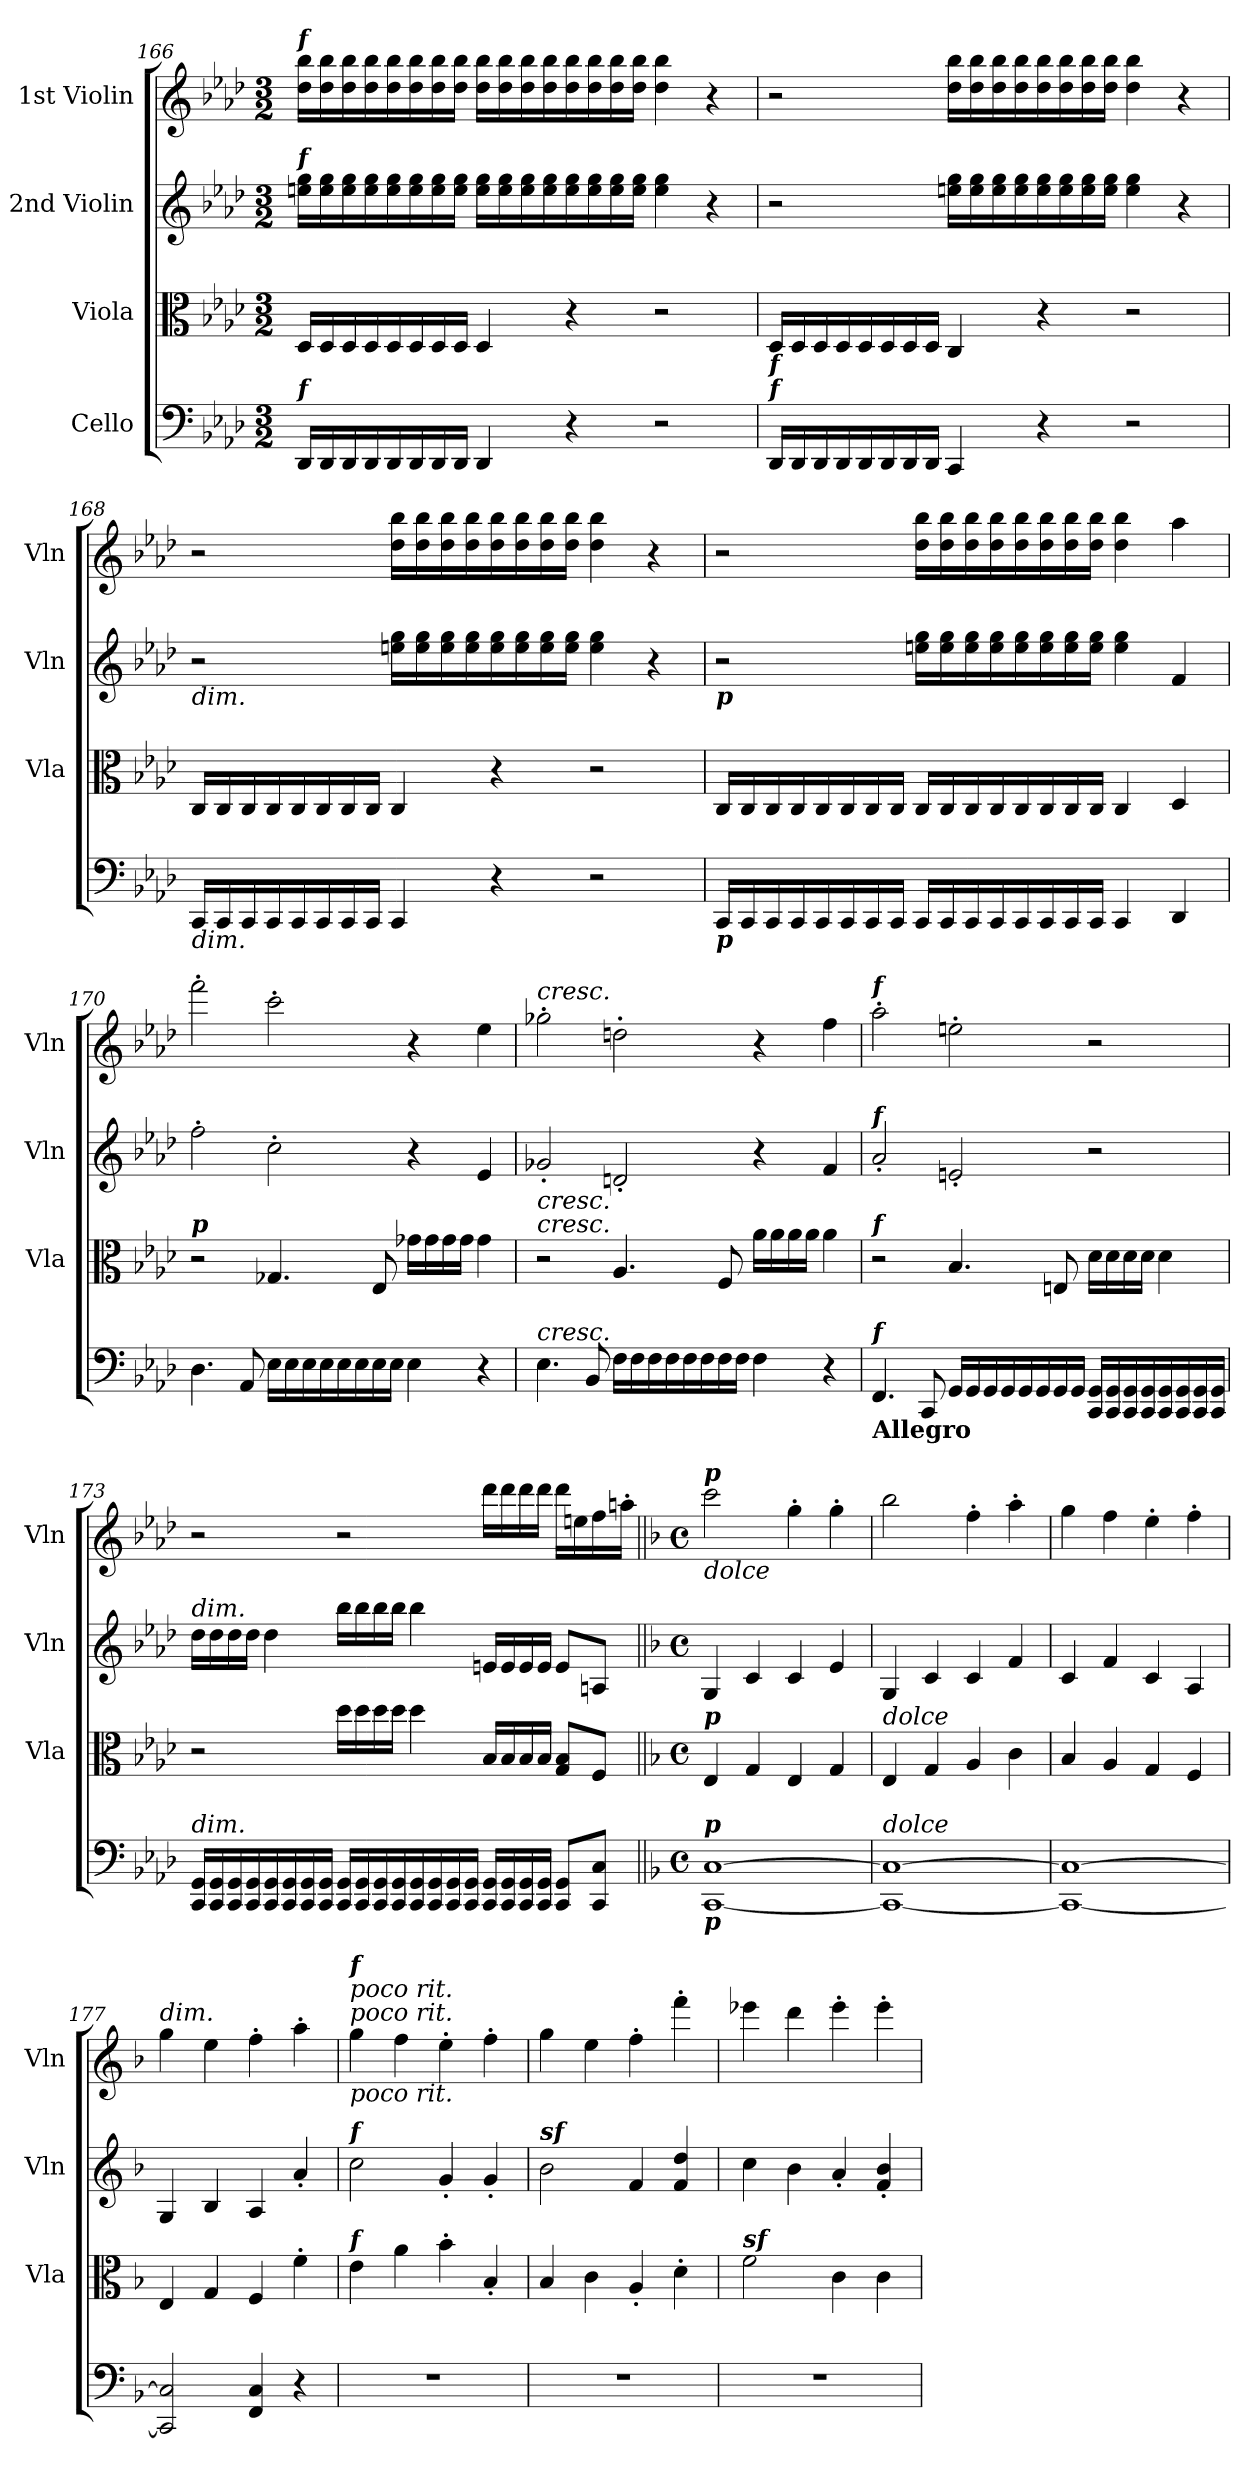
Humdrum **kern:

**kern	**kern	**kern	**kern
*part4	*part3	*part2	*part1
*staff4	*staff3	*staff2	*staff1
*I"Cello	*I"Viola	*I"2nd Violin	*I"1st Violin
*	*I'Vla	*I'Vln	*I'Vln
*clefF4	*clefC3	*clefG2	*clefG2
*k[b-e-a-d-]	*k[b-e-a-d-]	*k[b-e-a-d-]	*k[b-e-a-d-]
*A-:	*A-:	*A-:	*A-:
*M3/2	*M3/2	*M3/2	*M3/2
=166	=166	=166	=166
!	!	!	!LO:TX:a:Bi:t=f
!	!	!LO:TX:a:Bi:t=f	!
!LO:TX:a:Bi:t=f	!	!	!
16DD-/LL	16D-/LL	16een\ 16gg\LL	16dd-\ 16bb-\LL
16DD-/	16D-/	16ee\ 16gg\	16dd-\ 16bb-\
16DD-/	16D-/	16ee\ 16gg\	16dd-\ 16bb-\
16DD-/	16D-/	16ee\ 16gg\	16dd-\ 16bb-\
16DD-/	16D-/	16ee\ 16gg\	16dd-\ 16bb-\
16DD-/	16D-/	16ee\ 16gg\	16dd-\ 16bb-\
16DD-/	16D-/	16ee\ 16gg\	16dd-\ 16bb-\
16DD-/JJ	16D-/JJ	16ee\ 16gg\JJ	16dd-\ 16bb-\JJ
4DD-/	4D-/	16ee\ 16gg\LL	16dd-\ 16bb-\LL
.	.	16ee\ 16gg\	16dd-\ 16bb-\
.	.	16ee\ 16gg\	16dd-\ 16bb-\
.	.	16ee\ 16gg\	16dd-\ 16bb-\
4r	4r	16ee\ 16gg\	16dd-\ 16bb-\
.	.	16ee\ 16gg\	16dd-\ 16bb-\
.	.	16ee\ 16gg\	16dd-\ 16bb-\
.	.	16ee\ 16gg\JJ	16dd-\ 16bb-\JJ
2r	2r	4ee\ 4gg\	4dd-\ 4bb-\
.	.	4r	4r
=167	=167	=167	=167
!LO:TX:a:Bi:t=f	!	!	!
!LO:TX:a:Bi:t=f	!	!	!
16DD-/LL	16D-/LL	2r	2r
16DD-/	16D-/	.	.
16DD-/	16D-/	.	.
16DD-/	16D-/	.	.
16DD-/	16D-/	.	.
16DD-/	16D-/	.	.
16DD-/	16D-/	.	.
16DD-/JJ	16D-/JJ	.	.
4CC/	4C/	16een\ 16gg\LL	16dd-\ 16bb-\LL
.	.	16ee\ 16gg\	16dd-\ 16bb-\
.	.	16ee\ 16gg\	16dd-\ 16bb-\
.	.	16ee\ 16gg\	16dd-\ 16bb-\
4r	4r	16ee\ 16gg\	16dd-\ 16bb-\
.	.	16ee\ 16gg\	16dd-\ 16bb-\
.	.	16ee\ 16gg\	16dd-\ 16bb-\
.	.	16ee\ 16gg\JJ	16dd-\ 16bb-\JJ
2r	2r	4ee\ 4gg\	4dd-\ 4bb-\
.	.	4r	4r
=168	=168	=168	=168
!	!	!LO:TX:b:i:t=dim.	!
!LO:TX:b:i:t=dim.	!	!	!
16CC/LL	16C/LL	2r	2r
16CC/	16C/	.	.
16CC/	16C/	.	.
16CC/	16C/	.	.
16CC/	16C/	.	.
16CC/	16C/	.	.
16CC/	16C/	.	.
16CC/JJ	16C/JJ	.	.
4CC/	4C/	16een\ 16gg\LL	16dd-\ 16bb-\LL
.	.	16ee\ 16gg\	16dd-\ 16bb-\
.	.	16ee\ 16gg\	16dd-\ 16bb-\
.	.	16ee\ 16gg\	16dd-\ 16bb-\
4r	4r	16ee\ 16gg\	16dd-\ 16bb-\
.	.	16ee\ 16gg\	16dd-\ 16bb-\
.	.	16ee\ 16gg\	16dd-\ 16bb-\
.	.	16ee\ 16gg\JJ	16dd-\ 16bb-\JJ
2r	2r	4ee\ 4gg\	4dd-\ 4bb-\
.	.	4r	4r
=169	=169	=169	=169
!	!	!LO:TX:b:Bi:t=p	!
!LO:TX:b:Bi:t=p	!	!	!
16CC/LL	16C/LL	2r	2r
16CC/	16C/	.	.
16CC/	16C/	.	.
16CC/	16C/	.	.
16CC/	16C/	.	.
16CC/	16C/	.	.
16CC/	16C/	.	.
16CC/JJ	16C/JJ	.	.
16CC/LL	16C/LL	16een\ 16gg\LL	16dd-\ 16bb-\LL
16CC/	16C/	16ee\ 16gg\	16dd-\ 16bb-\
16CC/	16C/	16ee\ 16gg\	16dd-\ 16bb-\
16CC/	16C/	16ee\ 16gg\	16dd-\ 16bb-\
16CC/	16C/	16ee\ 16gg\	16dd-\ 16bb-\
16CC/	16C/	16ee\ 16gg\	16dd-\ 16bb-\
16CC/	16C/	16ee\ 16gg\	16dd-\ 16bb-\
16CC/JJ	16C/JJ	16ee\ 16gg\JJ	16dd-\ 16bb-\JJ
4CC/	4C/	4ee\ 4gg\	4dd-\ 4bb-\
4DD-/	4D-/	4f/	4aa-\
=170	=170	=170	=170
!	!LO:TX:a:Bi:t=p	!	!
4.D-\	2r	2ff'\	2fff'\
8AA-/	.	.	.
16E-\LL	4.G-X/	2cc'\	2ccc'\
16E-\	.	.	.
16E-\	.	.	.
16E-\	.	.	.
16E-\	.	.	.
16E-\	.	.	.
16E-\	8E-/	.	.
16E-\JJ	.	.	.
4E-\	16g-X\LL	4r	4r
.	16g-\	.	.
.	16g-\	.	.
.	16g-\JJ	.	.
4r	4g-\	4e-/	4ee-\
=171	=171	=171	=171
!	!	!	!LO:TX:a:i:t=cresc.
!	!LO:TX:a:i:t=cresc.	!	!
!	!LO:TX:a:i:t=cresc.	!	!
!LO:TX:a:i:t=cresc.	!	!	!
4.E-\	2r	2g-X'/	2gg-X'\
8BB-/	.	.	.
16F\LL	4.A-/	2dn'/	2ddn'\
16F\	.	.	.
16F\	.	.	.
16F\	.	.	.
16F\	.	.	.
16F\	.	.	.
16F\	8F/	.	.
16F\JJ	.	.	.
4F\	16a-\LL	4r	4r
.	16a-\	.	.
.	16a-\	.	.
.	16a-\JJ	.	.
4r	4a-\	4f/	4ff\
=172	=172	=172	=172
!	!	!	!LO:TX:a:Bi:t=f
!	!	!LO:TX:a:Bi:t=f	!
!	!LO:TX:a:Bi:t=f	!	!
!LO:TX:b:B:t=Allegro	!	!	!
!LO:TX:a:Bi:t=f	!	!	!
4.FF/	2r	2a-'/	2aa-'\
8CC/	.	.	.
16GG/LL	4.B-/	2en'/	2een'\
16GG/	.	.	.
16GG/	.	.	.
16GG/	.	.	.
16GG/	.	.	.
16GG/	.	.	.
16GG/	8En/	.	.
16GG/JJ	.	.	.
16CC/ 16GG/LL	16d-\LL	2r	2r
16CC/ 16GG/	16d-\	.	.
16CC/ 16GG/	16d-\	.	.
16CC/ 16GG/	16d-\JJ	.	.
16CC/ 16GG/	4d-\	.	.
16CC/ 16GG/	.	.	.
16CC/ 16GG/	.	.	.
16CC/ 16GG/JJ	.	.	.
=173	=173	=173	=173
!	!	!LO:TX:a:i:t=dim.	!
!LO:TX:a:i:t=dim.	!	!	!
16CC/ 16GG/LL	2r	16dd-\LL	2r
16CC/ 16GG/	.	16dd-\	.
16CC/ 16GG/	.	16dd-\	.
16CC/ 16GG/	.	16dd-\JJ	.
16CC/ 16GG/	.	4dd-\	.
16CC/ 16GG/	.	.	.
16CC/ 16GG/	.	.	.
16CC/ 16GG/JJ	.	.	.
16CC/ 16GG/LL	16dd-\LL	16bb-\LL	2r
16CC/ 16GG/	16dd-\	16bb-\	.
16CC/ 16GG/	16dd-\	16bb-\	.
16CC/ 16GG/	16dd-\JJ	16bb-\JJ	.
16CC/ 16GG/	4dd-\	4bb-\	.
16CC/ 16GG/	.	.	.
16CC/ 16GG/	.	.	.
16CC/ 16GG/JJ	.	.	.
16CC/ 16GG/LL	16B-/LL	16en/LL	16ddd-\LL
16CC/ 16GG/	16B-/	16e/	16ddd-\
16CC/ 16GG/	16B-/	16e/	16ddd-\
16CC/ 16GG/JJ	16B-/JJ	16e/JJ	16ddd-\JJ
8CC/ 8GG/L	8G/ 8B-/L	8e/L	16ddd-\LL
.	.	.	16een\
8CC/ 8C/J	8F/J	8An/J	16ff\
.	.	.	16aan'\JJ
=174||	=174||	=174||	=174||
*k[b-]	*k[b-]	*k[b-]	*k[b-]
*F:	*F:	*F:	*F:
*M4/4	*M4/4	*M4/4	*M4/4
*met(c)	*met(c)	*met(c)	*met(c)
!	!	!	!LO:TX:a:Bi:t=p
!	!	!	!LO:TX:b:i:t=dolce
!	!LO:TX:a:Bi:t=p	!	!
!LO:TX:a:Bi:t=p	!	!	!
!LO:TX:b:Bi:t=p	!	!	!
[1CC [1C	4E/	4G/	2ccc\
.	4G/	4c/	.
.	4E/	4c/	4gg'\
.	4G/	4e/	4gg'\
=175	=175	=175	=175
!	!LO:TX:a:i:t=dolce	!	!
!LO:TX:a:i:t=dolce	!	!	!
1CC_ 1C_	4E/	4G/	2bb-\
.	4G/	4c/	.
.	4A/	4c/	4ff'\
.	4c\	4f/	4aa'\
=176	=176	=176	=176
1CC_ 1C_	4B-/	4c/	4gg\
.	4A/	4f/	4ff\
.	4G/	4c/	4ee'\
.	4F/	4A/	4ff'\
=177	=177	=177	=177
!	!	!	!LO:TX:a:i:t=dim.
2CC/] 2C/]	4E/	4G/	4gg\
.	4G/	4B-/	4ee\
4FF/ 4C/	4F/	4A/	4ff'\
4r	4f'\	4a'/	4aa'\
=178	=178	=178	=178
!	!	!	!LO:TX:b:i:t=poco rit.
!	!	!	!LO:TX:a:i:t=poco rit.
!	!	!	!LO:TX:a:i:t=poco rit.
!	!	!	!LO:TX:a:Bi:t=f
!	!	!LO:TX:a:Bi:t=f	!
!	!LO:TX:a:Bi:t=f	!	!
1r	4e\	2cc\	4gg\
.	4a\	.	4ff\
.	4b-'\	4g'/	4ee'\
.	4B-'/	4g'/	4ff'\
=179	=179	=179	=179
!	!	!LO:TX:a:Bi:t=sf	!
1r	4B-/	2b-\	4gg\
.	4c\	.	4ee\
.	4A'/	4f/	4ff'\
.	4d'\	4f/ 4dd/	4fff'\
=180	=180	=180	=180
!	!LO:TX:a:Bi:t=sf	!	!
1r	2f\	4cc\	4eee-X\
.	.	4b-\	4ddd\
.	4c\	4a'/	4eee-'\
.	4c\	4f/' 4b-/'	4eee-'\
=	=	=	=
*-	*-	*-	*-
